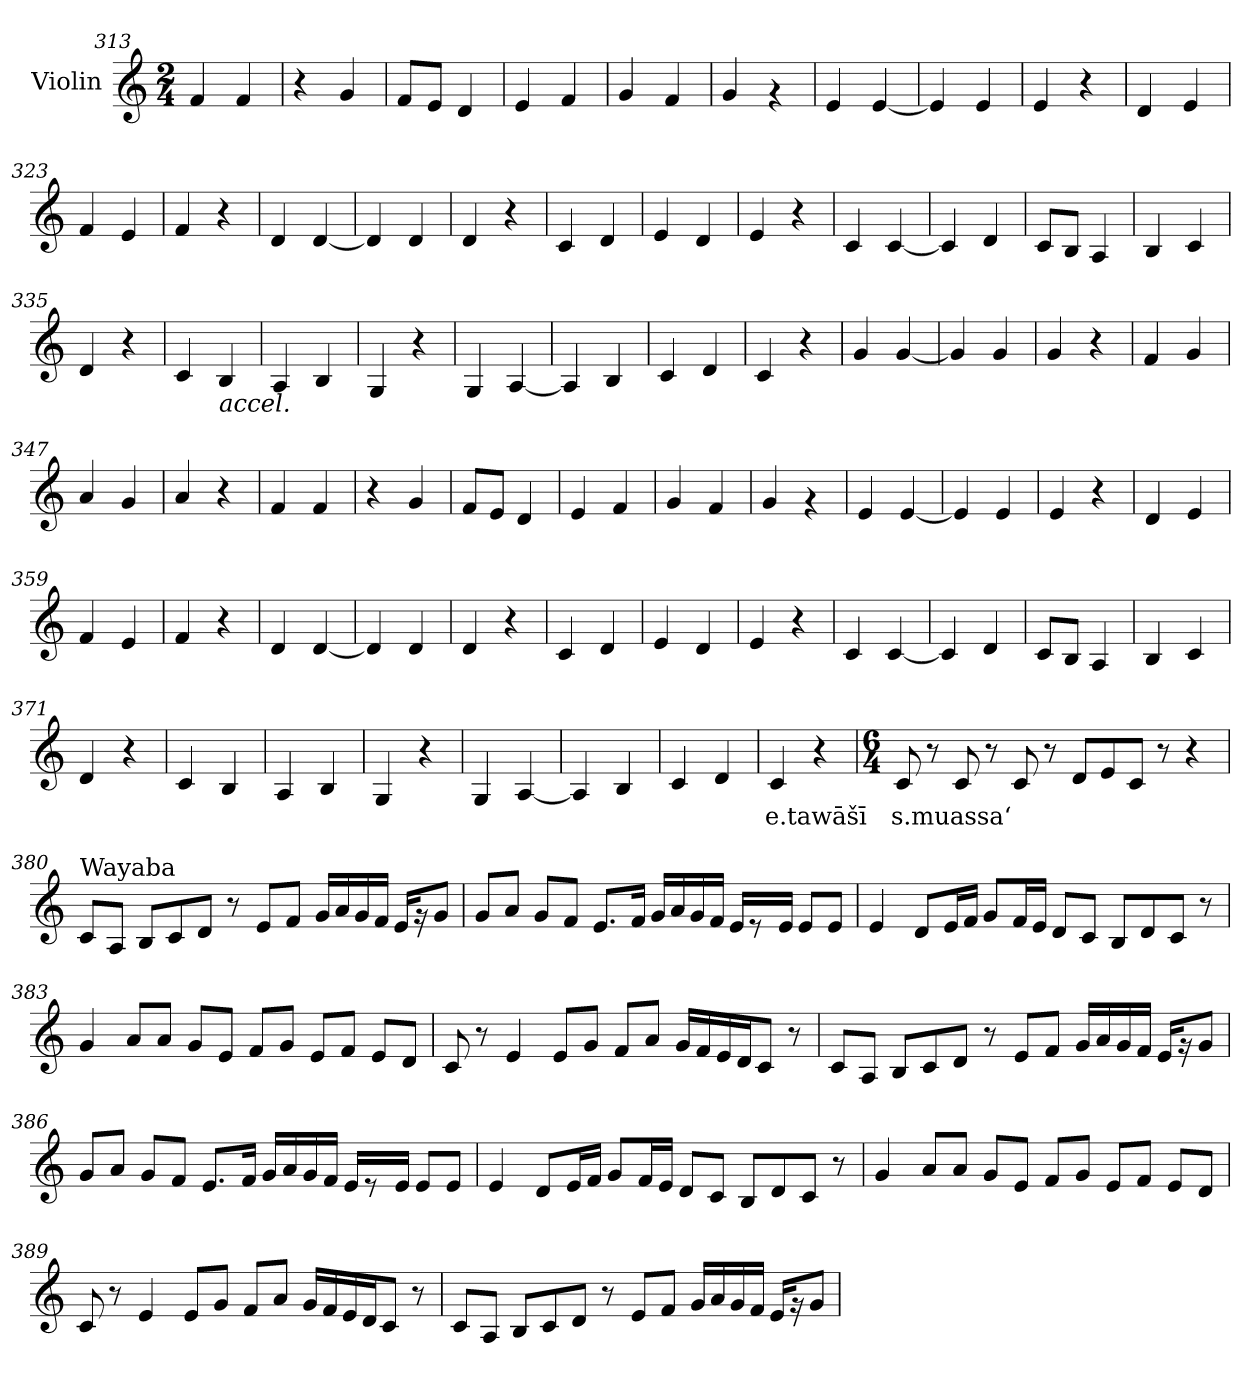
**kern	**text
*part1	*part1
*staff1	*staff1
*I"Violin	*
*clefG2	*
*k[]	*
*M2/4	*
=313	=313
4f/	.
4f/	.
=314	=314
4r	.
4g/	.
=315	=315
8f/L	.
8e/J	.
4d/	.
=316	=316
4e/	.
4f/	.
=317	=317
4g/	.
4f/	.
=318	=318
4g/	.
4rg	.
=319	=319
4e/	.
[4e/	.
!!LO:LB:g=z
=320	=320
4e/]	.
4e/	.
=321	=321
4e/	.
4r	.
=322	=322
4d/	.
4e/	.
=323	=323
4f/	.
4e/	.
=324	=324
4f/	.
4r	.
=325	=325
4d/	.
[4d/	.
=326	=326
4d/]	.
4d/	.
=327	=327
4d/	.
4r	.
=328	=328
4c/	.
4d/	.
=329	=329
4e/	.
4d/	.
=330	=330
4e/	.
4r	.
!!LO:LB:g=z
=331	=331
4c/	.
[4c/	.
=332	=332
4c/]	.
4d/	.
=333	=333
8c/L	.
8B/J	.
4A/	.
=334	=334
4B/	.
4c/	.
=335	=335
4d/	.
4r	.
=336	=336
4c/	.
!LO:TX:b:i:t=accel.	!
4B/	.
=337	=337
4A/	.
4B/	.
=338	=338
4G/	.
4r	.
=339	=339
4G/	.
[4A/	.
=340	=340
4A/]	.
4B/	.
!!LO:LB:g=z
=341	=341
4c/	.
4d/	.
=342	=342
4c/	.
4r	.
=343	=343
4g/	.
[4g/	.
=344	=344
4g/]	.
4g/	.
=345	=345
4g/	.
4r	.
=346	=346
4f/	.
4g/	.
=347	=347
4a/	.
4g/	.
=348	=348
4a/	.
4r	.
=349	=349
4f/	.
4f/	.
=350	=350
4r	.
4g/	.
!!LO:PB:g=z
=351	=351
8f/L	.
8e/J	.
4d/	.
=352	=352
4e/	.
4f/	.
=353	=353
4g/	.
4f/	.
=354	=354
4g/	.
4rg	.
=355	=355
4e/	.
[4e/	.
=356	=356
4e/]	.
4e/	.
=357	=357
4e/	.
4r	.
=358	=358
4d/	.
4e/	.
=359	=359
4f/	.
4e/	.
=360	=360
4f/	.
4r	.
=361	=361
4d/	.
[4d/	.
!!LO:LB:g=z
=362	=362
4d/]	.
4d/	.
=363	=363
4d/	.
4r	.
=364	=364
4c/	.
4d/	.
=365	=365
4e/	.
4d/	.
=366	=366
4e/	.
4r	.
=367	=367
4c/	.
[4c/	.
=368	=368
4c/]	.
4d/	.
=369	=369
8c/L	.
8B/J	.
4A/	.
=370	=370
4B/	.
4c/	.
=371	=371
4d/	.
4r	.
!!LO:LB:g=z
=372	=372
4c/	.
4B/	.
=373	=373
4A/	.
4B/	.
=374	=374
4G/	.
4r	.
=375	=375
4G/	.
[4A/	.
=376	=376
4A/]	.
4B/	.
=377	=377
4c/	.
4d/	.
=378	=378
!	!LO:LY:b
4c/	e.tawāšī
4r	.
=379	=379
*M6/4	*
*MM60	*
!	!LO:LY:b
8c/	s.muassa‘
8r	.
8c/	.
8r	.
8c/	.
8r	.
8d/L	.
8e/	.
8c/J	.
8r	.
4r	.
!!LO:LB:g=z
=380	=380
!LO:TX:a:t=Wayaba	!
8c/L	.
8A/J	.
8B/L	.
8c/	.
8d/J	.
8r	.
8e/L	.
8f/J	.
16g/LL	.
16a/	.
16g/	.
16f/JJ	.
16e/KL	.
16r	.
8g/J	.
=381	=381
8g/L	.
8a/J	.
8g/L	.
8f/J	.
8.e/L	.
16f/Jk	.
16g/LL	.
16a/	.
16g/	.
16f/JJ	.
16e/LL	.
8r	.
16e/JJ	.
8e/L	.
8e/J	.
!!LO:LB:g=z
=382	=382
4e/	.
8d/L	.
16e/L	.
16f/JJ	.
8g/L	.
16f/L	.
16e/JJ	.
8d/L	.
8c/J	.
8B/L	.
8d/	.
8c/J	.
8r	.
=383	=383
4g/	.
8a/L	.
8a/J	.
8g/L	.
8e/J	.
8f/L	.
8g/J	.
8e/L	.
8f/J	.
8e/L	.
8d/J	.
=384	=384
8c/	.
8r	.
4e/	.
8e/L	.
8g/J	.
8f/L	.
8a/J	.
16g/LL	.
16f/	.
16e/	.
16d/J	.
8c/J	.
8r	.
!!LO:LB:g=z
=385	=385
8c/L	.
8A/J	.
8B/L	.
8c/	.
8d/J	.
8r	.
8e/L	.
8f/J	.
16g/LL	.
16a/	.
16g/	.
16f/JJ	.
16e/KL	.
16r	.
8g/J	.
=386	=386
8g/L	.
8a/J	.
8g/L	.
8f/J	.
8.e/L	.
16f/Jk	.
16g/LL	.
16a/	.
16g/	.
16f/JJ	.
16e/LL	.
8r	.
16e/JJ	.
8e/L	.
8e/J	.
!!LO:LB:g=z
=387	=387
4e/	.
8d/L	.
16e/L	.
16f/JJ	.
8g/L	.
16f/L	.
16e/JJ	.
8d/L	.
8c/J	.
8B/L	.
8d/	.
8c/J	.
8r	.
=388	=388
4g/	.
8a/L	.
8a/J	.
8g/L	.
8e/J	.
8f/L	.
8g/J	.
8e/L	.
8f/J	.
8e/L	.
8d/J	.
=389	=389
8c/	.
8r	.
4e/	.
8e/L	.
8g/J	.
8f/L	.
8a/J	.
16g/LL	.
16f/	.
16e/	.
16d/J	.
8c/J	.
8r	.
!!LO:LB:g=z
=390	=390
8c/L	.
8A/J	.
8B/L	.
8c/	.
8d/J	.
8r	.
8e/L	.
8f/J	.
16g/LL	.
16a/	.
16g/	.
16f/JJ	.
16e/KL	.
16r	.
8g/J	.
=	=
*-	*-
